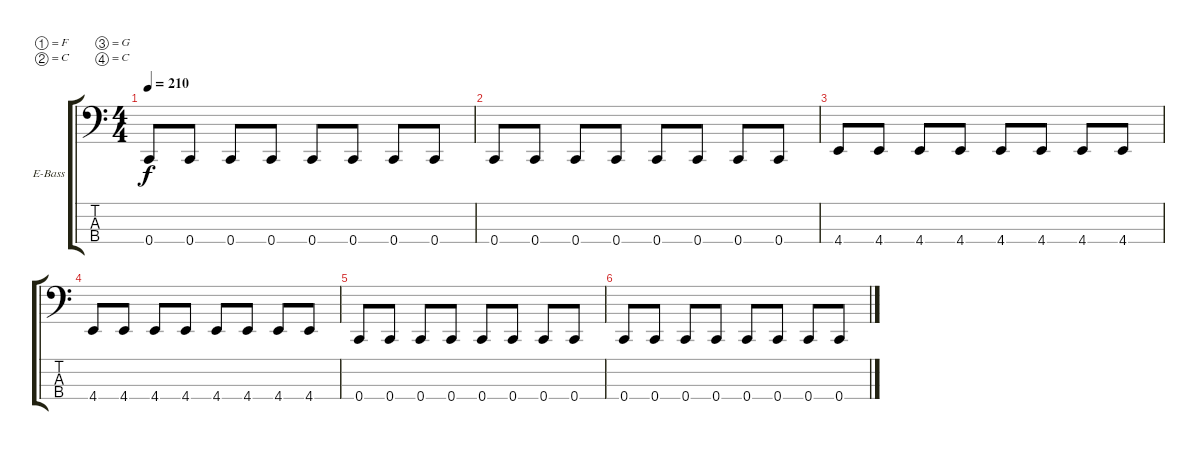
\defaultSystemsLayout 4
\bracketExtendMode groupsimilarinstruments
\firstSystemTrackNameOrientation horizontal
\otherSystemsTrackNameOrientation horizontal
\track ("Bass" "E-Bass") {instrument electricbassfinger}
\staff {score tabs}
\tuning (F2 C2 G1 C1)
\ts (4 4)
\tempo 210
\clef f4
\ks c
0.4.8{dy f} 0.4.8 0.4.8 0.4.8 0.4.8 0.4.8 0.4.8 0.4.8 |
0.4.8 0.4.8 0.4.8 0.4.8 0.4.8 0.4.8 0.4.8 0.4.8 |
4.4.8 4.4.8 4.4.8 4.4.8 4.4.8 4.4.8 4.4.8 4.4.8 |
4.4.8 4.4.8 4.4.8 4.4.8 4.4.8 4.4.8 4.4.8 4.4.8 |
0.4.8 0.4.8 0.4.8 0.4.8 0.4.8 0.4.8 0.4.8 0.4.8 |
0.4.8 0.4.8 0.4.8 0.4.8 0.4.8 0.4.8 0.4.8 0.4.8
